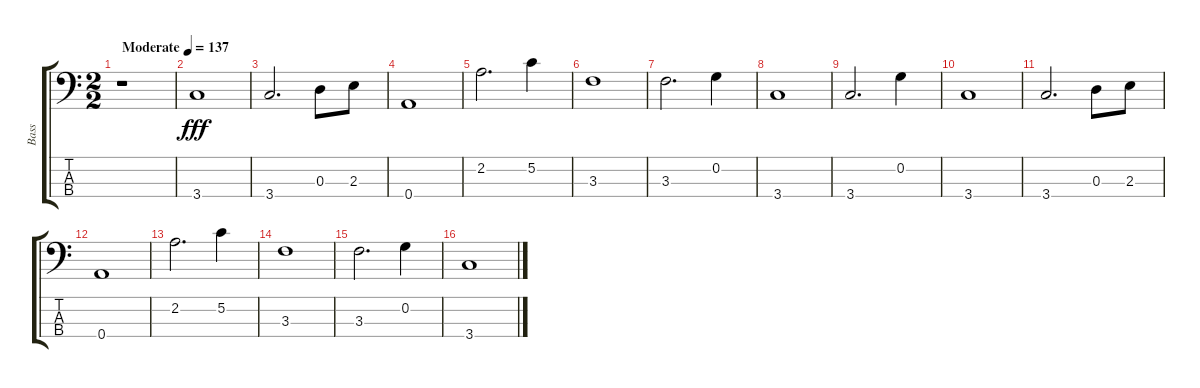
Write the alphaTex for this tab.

\track ("Bass" "Bass") {instrument electricbassfinger}
\staff {score tabs}
\tuning (C-1 G2 D2 A1) {hide}
\ts (2 2)
\tempo (137 "Moderate")
\clef f4
\ks c
r.1{dy fff instrument electricbassfinger} |
3.4.1 |
3.4.2{d} 0.3.8 2.3.8 |
0.4.1 |
2.2.2{d} 5.2.4 |
3.3.1 |
3.3.2{d} 0.2.4 |
3.4.1 |
3.4.2{d} 0.2.4 |
3.4.1 |
3.4.2{d} 0.3.8 2.3.8 |
0.4.1 |
2.2.2{d} 5.2.4 |
3.3.1 |
3.3.2{d} 0.2.4 |
3.4.1
